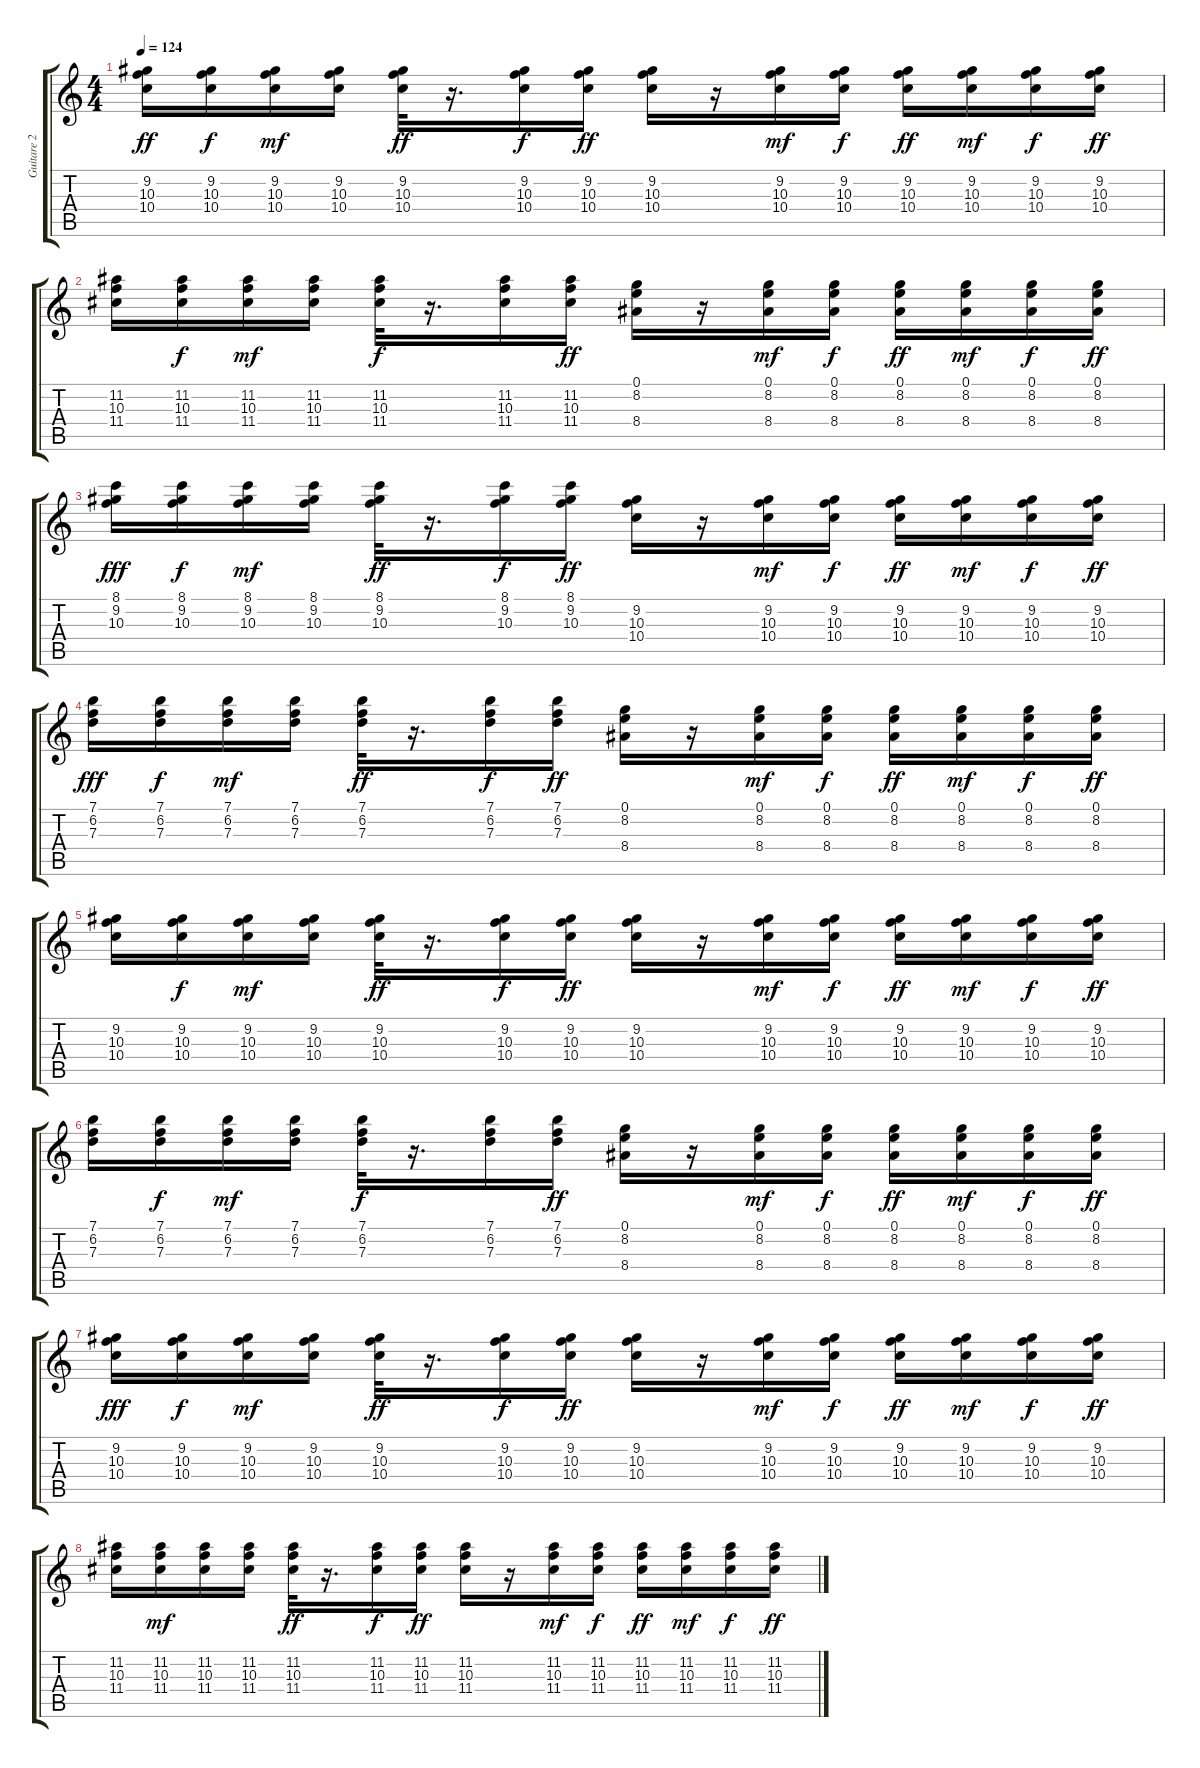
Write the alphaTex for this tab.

\track ("Guitare 2" "Guitare 2") {instrument acousticguitarsteel}
\staff {score tabs}
\tuning (E4 B3 G3 D3 A2 E2) {hide}
\ts (4 4)
\tempo 124
\clef g2
\ks c
(9.2 10.3 10.4).16{dy ff} (9.2 10.3 10.4).16{dy f} (9.2 10.3 10.4).16{dy mf} (9.2 10.3 10.4).16 (9.2 10.3 10.4).32{dy ff} r.16{d} (9.2 10.3 10.4).16{dy f} (9.2 10.3 10.4).16{dy ff} (9.2 10.3 10.4).16 r.16 (9.2 10.3 10.4).16{dy mf} (9.2 10.3 10.4).16{dy f} (9.2 10.3 10.4).16{dy ff} (9.2 10.3 10.4).16{dy mf} (9.2 10.3 10.4).16{dy f} (9.2 10.3 10.4).16{dy ff} |
(11.2 10.3 11.4).16 (11.2 10.3 11.4).16{dy f} (11.2 10.3 11.4).16{dy mf} (11.2 10.3 11.4).16 (11.2 10.3 11.4).32{dy f} r.16{d} (11.2 10.3 11.4).16 (11.2 10.3 11.4).16{dy ff} (0.1 8.2 8.4).16 r.16 (0.1 8.2 8.4).16{dy mf} (0.1 8.2 8.4).16{dy f} (0.1 8.2 8.4).16{dy ff} (0.1 8.2 8.4).16{dy mf} (0.1 8.2 8.4).16{dy f} (0.1 8.2 8.4).16{dy ff} |
(8.1 9.2 10.3).16{dy fff} (8.1 9.2 10.3).16{dy f} (8.1 9.2 10.3).16{dy mf} (8.1 9.2 10.3).16 (8.1 9.2 10.3).32{dy ff} r.16{d} (8.1 9.2 10.3).16{dy f} (8.1 9.2 10.3).16{dy ff} (9.2 10.3 10.4).16 r.16 (9.2 10.3 10.4).16{dy mf} (9.2 10.3 10.4).16{dy f} (9.2 10.3 10.4).16{dy ff} (9.2 10.3 10.4).16{dy mf} (9.2 10.3 10.4).16{dy f} (9.2 10.3 10.4).16{dy ff} |
(7.1 6.2 7.3).16{dy fff} (7.1 6.2 7.3).16{dy f} (7.1 6.2 7.3).16{dy mf} (7.1 6.2 7.3).16 (7.1 6.2 7.3).32{dy ff} r.16{d} (7.1 6.2 7.3).16{dy f} (7.1 6.2 7.3).16{dy ff} (0.1 8.2 8.4).16 r.16 (0.1 8.2 8.4).16{dy mf} (0.1 8.2 8.4).16{dy f} (0.1 8.2 8.4).16{dy ff} (0.1 8.2 8.4).16{dy mf} (0.1 8.2 8.4).16{dy f} (0.1 8.2 8.4).16{dy ff} |
(9.2 10.3 10.4).16 (9.2 10.3 10.4).16{dy f} (9.2 10.3 10.4).16{dy mf} (9.2 10.3 10.4).16 (9.2 10.3 10.4).32{dy ff} r.16{d} (9.2 10.3 10.4).16{dy f} (9.2 10.3 10.4).16{dy ff} (9.2 10.3 10.4).16 r.16 (9.2 10.3 10.4).16{dy mf} (9.2 10.3 10.4).16{dy f} (9.2 10.3 10.4).16{dy ff} (9.2 10.3 10.4).16{dy mf} (9.2 10.3 10.4).16{dy f} (9.2 10.3 10.4).16{dy ff} |
(7.1 6.2 7.3).16 (7.1 6.2 7.3).16{dy f} (7.1 6.2 7.3).16{dy mf} (7.1 6.2 7.3).16 (7.1 6.2 7.3).32{dy f} r.16{d} (7.1 6.2 7.3).16 (7.1 6.2 7.3).16{dy ff} (0.1 8.2 8.4).16 r.16 (0.1 8.2 8.4).16{dy mf} (0.1 8.2 8.4).16{dy f} (0.1 8.2 8.4).16{dy ff} (0.1 8.2 8.4).16{dy mf} (0.1 8.2 8.4).16{dy f} (0.1 8.2 8.4).16{dy ff} |
(9.2 10.3 10.4).16{dy fff} (9.2 10.3 10.4).16{dy f} (9.2 10.3 10.4).16{dy mf} (9.2 10.3 10.4).16 (9.2 10.3 10.4).32{dy ff} r.16{d} (9.2 10.3 10.4).16{dy f} (9.2 10.3 10.4).16{dy ff} (9.2 10.3 10.4).16 r.16 (9.2 10.3 10.4).16{dy mf} (9.2 10.3 10.4).16{dy f} (9.2 10.3 10.4).16{dy ff} (9.2 10.3 10.4).16{dy mf} (9.2 10.3 10.4).16{dy f} (9.2 10.3 10.4).16{dy ff} |
(11.2 10.3 11.4).16 (11.2 10.3 11.4).16{dy mf} (11.2 10.3 11.4).16 (11.2 10.3 11.4).16 (11.2 10.3 11.4).32{dy ff} r.16{d} (11.2 10.3 11.4).16{dy f} (11.2 10.3 11.4).16{dy ff} (11.2 10.3 11.4).16 r.16 (11.2 10.3 11.4).16{dy mf} (11.2 10.3 11.4).16{dy f} (11.2 10.3 11.4).16{dy ff} (11.2 10.3 11.4).16{dy mf} (11.2 10.3 11.4).16{dy f} (11.2 10.3 11.4).16{dy ff}
